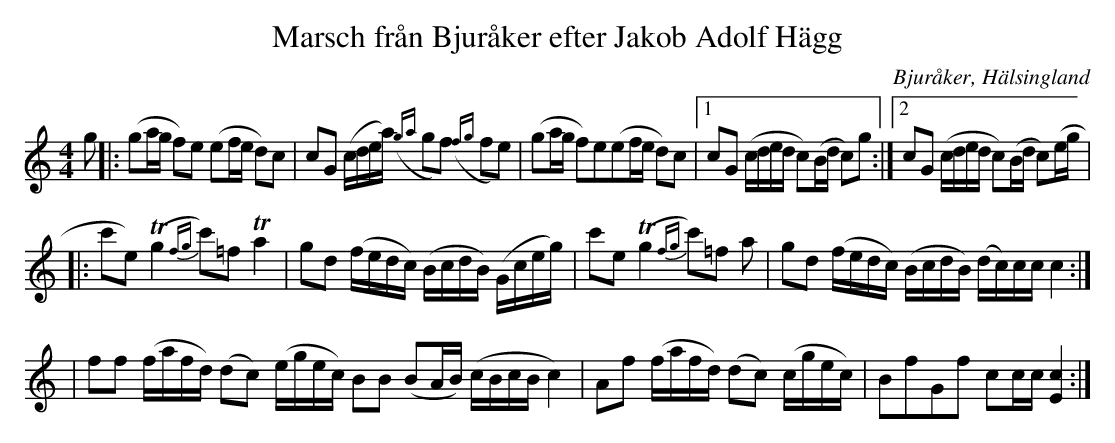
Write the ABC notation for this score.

X:1
T: Marsch från Bjuråker efter Jakob Adolf Hägg
O: Bjuråker, Hälsingland
M: 4/4
L: 1/16
K: C
g2|:(g2ag f2)e2 (e2fe d2)c2|c2G2 (cdea) ({ga}g2f2) ({fg}f2e2)|(g2ag f2)e2(e2fe d2)c2|1 c2G2 (cded c2)(Bd c2)g2:|2 c2G2 (cded c2)(Bd c2)(eg|
|:c'2e2) (Tg4 {fg}c'2)=f2 Ta4|g2d2 (fedc) (BcdB) (Gceg)|c'2e2 (Tg4 {fg}c'2)=f2 ta2|g2d2 (fedc) (BcdB) (dc)cc c4:|
|f2f2 (fafd) (d2c2) (egec) B2B2 (B2AB) (cBcB c4) |A2f2 (fafd) (d2c2) (cgec) |B2f2G2f2 c2cc [E4c4]:|
